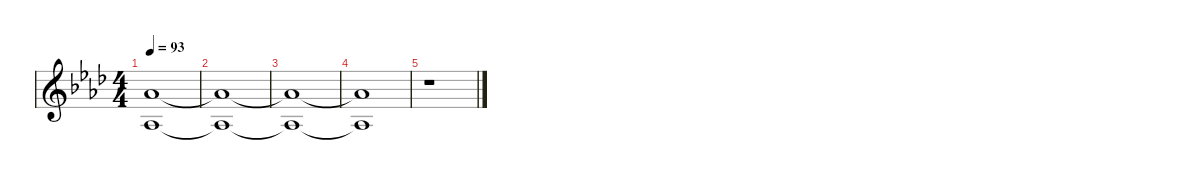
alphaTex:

\defaultSystemsLayout 4
\hideDynamics
\bracketExtendMode nobrackets
\singleTrackTrackNamePolicy hidden
\multiTrackTrackNamePolicy hidden
\firstSystemTrackNameMode fullname
\firstSystemTrackNameOrientation horizontal
\otherSystemsTrackNameOrientation horizontal
\track ("Synth2" "vln.") {instrument stringensemble1}
\staff {score}
\tuning (E4 C4 G3 C3 G2 C2)
\ts (4 4)
\tempo 93
\clef g2
\ks ab
(8.2{t acc b} 8.4{t acc b}).1{dy f beam Up} |
(8.2{t acc b} 8.4{t acc b}).1{beam Up} |
(8.2{t acc b} 8.4{t acc b}).1{beam Up} |
(8.2{t acc b} 8.4{t acc b}).1{beam Up} |
r.1{beam Down}
